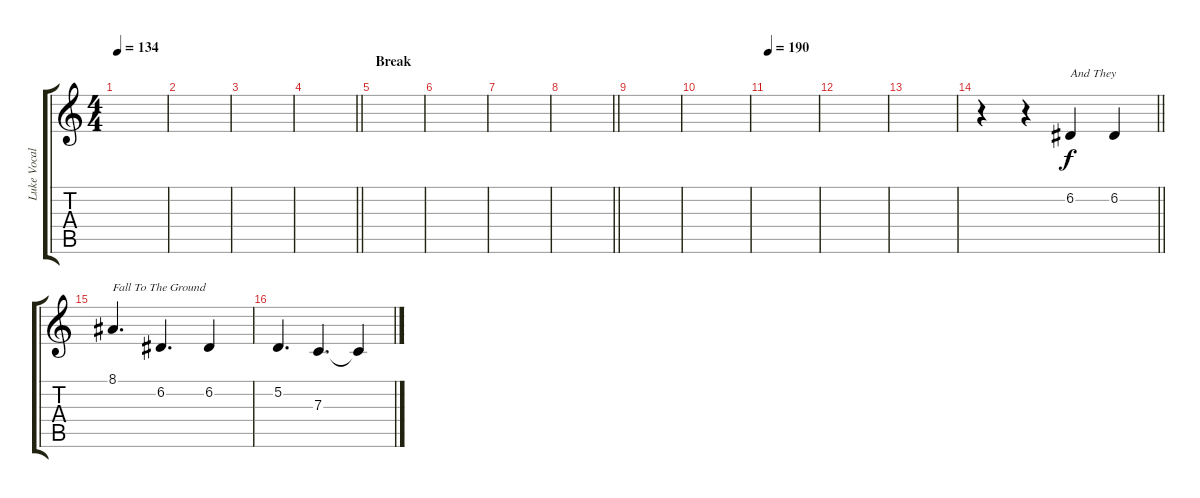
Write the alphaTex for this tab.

\track ("Luke Vocals" "Luke Vocal") {instrument clarinet}
\staff {score tabs}
\tuning (D4 A3 F3 C3 G2 C2) {hide}
\ts (4 4)
\tempo 134
\clef g2
\ks c
|
|
|
\barLineRight lightlight
|
\section ("" "Break")
|
|
|
\barLineRight lightlight
|
\section ("" "")
|
|
\tempo 190
|
|
|
\barLineRight lightlight
r.4 r.4 6.2.4{txt "And They"} 6.2.4 |
8.1.4{d txt "Fall To The Ground"} 6.2.4{d} 6.2.4 |
5.2.4{d} 7.3.4{d} 7.3{t}.4
